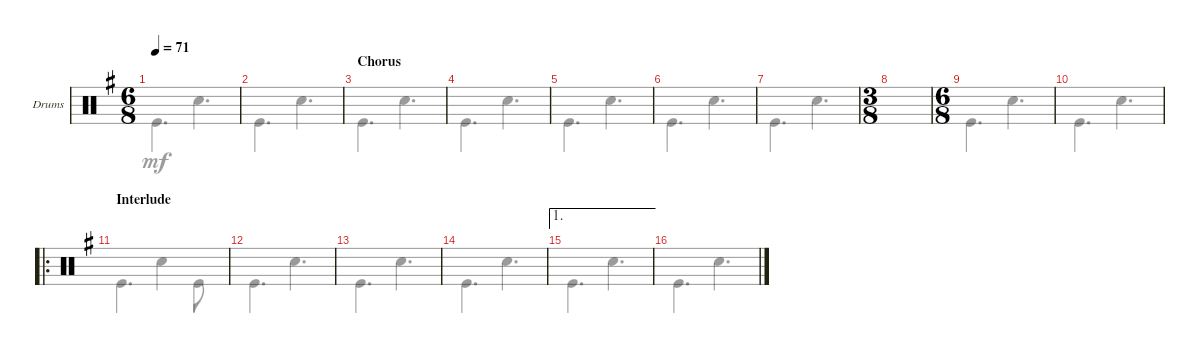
\defaultSystemsLayout 4
\bracketExtendMode groupsimilarinstruments
\firstSystemTrackNameOrientation horizontal
\otherSystemsTrackNameOrientation horizontal
\chordDiagramsInScore
\track ("Drumkit" "Drums") {instrument percussion}
\staff {score}
\articulation defaults
\voice
\ts (6 8)
\tempo 71
\clef neutral
\ks eminor
|
|
\section ("" "Chorus")
|
|
|
|
|
\ts (3 8)
|
\ts (6 8)
|
|
\ro
\section ("" "Interlude")
|
|
|
|
\ae 1
|
\voice
\clef neutral
\ks eminor "Kick (hit)".4{d dy mf} "Snare (hit) 2".4{d}
|
"Kick (hit)".4{d} "Snare (hit) 2".4{d} |
"Kick (hit)".4{d} "Snare (hit) 2".4{d} |
"Kick (hit)".4{d} "Snare (hit) 2".4{d} |
"Kick (hit)".4{d} "Snare (hit) 2".4{d} |
"Kick (hit)".4{d} "Snare (hit) 2".4{d} |
"Kick (hit)".4{d} "Snare (hit) 2".4{d} |
|
"Kick (hit)".4{d} "Snare (hit) 2".4{d} |
"Kick (hit)".4{d} "Snare (hit) 2".4{d} |
"Kick (hit)".4{d} "Snare (hit) 2".4 "Kick (hit)".8 |
"Kick (hit)".4{d} "Snare (hit) 2".4{d} |
"Kick (hit)".4{d} "Snare (hit) 2".4{d} |
"Kick (hit)".4{d} "Snare (hit) 2".4{d} |
"Kick (hit)".4{d} "Snare (hit) 2".4{d} |
"Kick (hit)".4{d} "Snare (hit) 2".4{d}
